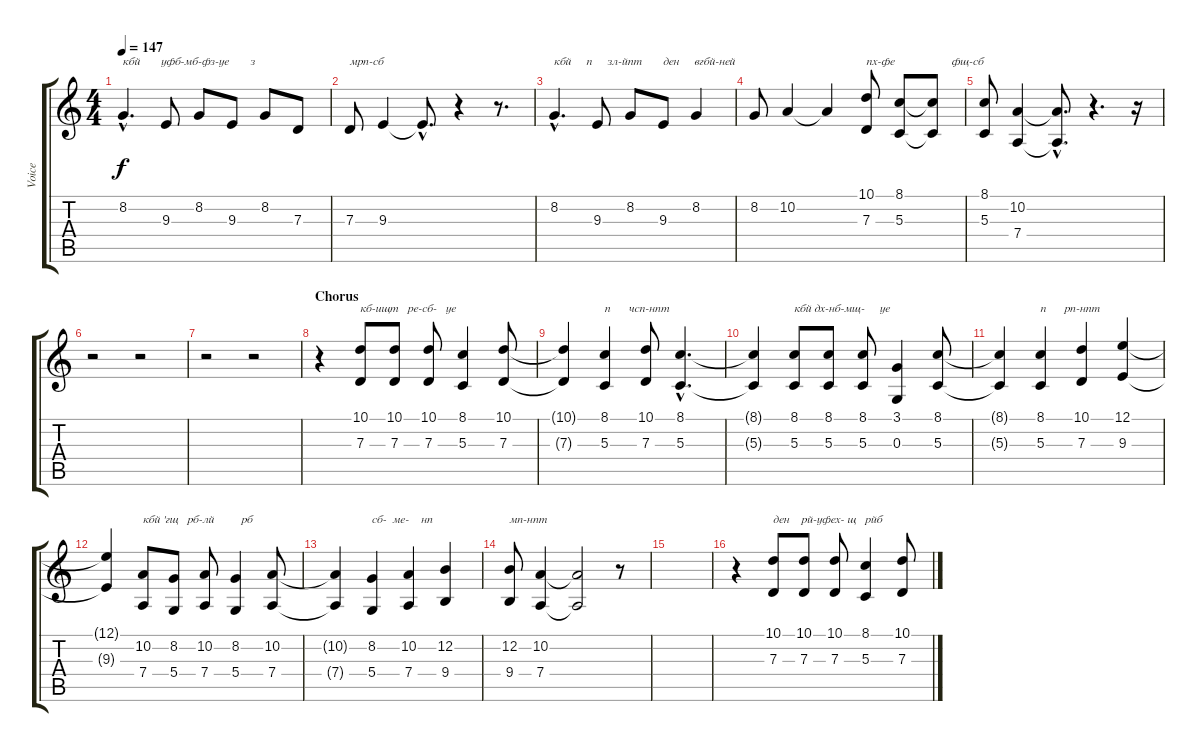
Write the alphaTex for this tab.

\track ("Voice" "Voice") {instrument tuba}
\staff {score tabs}
\tuning (E4 B3 G3 D3 A2 E2) {hide}
\ts (4 4)
\tempo 147
\clef g2
\ks c
8.2{hac}.4{d txt "кбй       уфб-мб-фз-уе       з         " dy f} 9.3.8 8.2.8 9.3.8 8.2.8 7.3.8 |
7.3.8{txt "мрп-сб"} 9.3.4 9.3{hac t}.8{d} r.4 r.8{d} |
8.2{hac}.4{d txt "кбй     п     зл-йпт       ден     вгбй-ней"} 9.3.8 8.2.8 9.3.8 8.2.4 |
8.2.8 10.2.4 10.2{t}.4 (10.1 7.3).8{txt "пх-фе                   фщ-сб"} (8.1 5.3).8 (8.1{t} 5.3{t}).8 |
(8.1 5.3).8 (10.2 7.4).4 (10.2{hac t} 7.4{hac t}).8{d} r.4{d} r.16 |
r.2 r.2 |
r.2 r.2 |
\section ("" "Chorus")
r.4 (10.1 7.3).8{txt "кб-ищт   ре-сб-   уе"} (10.1 7.3).8 (10.1 7.3).8 (8.1 5.3).4 (10.1 7.3).8 |
(10.1{t} 7.3{t}).4 (8.1 5.3).4{txt "п      чсп-нпт"} (10.1 7.3).8 (8.1{hac} 5.3{hac}).4{d} |
(8.1{t} 5.3{t}).4 (8.1 5.3).8{txt "кбй дх-нб-мщ-     уе"} (8.1 5.3).8 (8.1 5.3).8 (3.1 0.3).4 (8.1 5.3).8 |
(8.1{t} 5.3{t}).4 (8.1 5.3).4{txt "п      рп-нпт"} (10.1 7.3).4 (12.1 9.3).4 |
(12.1{t} 9.3{t}).4 (10.2 7.4).8{txt "кбй 'гщ   рб-лй         рб"} (8.2 5.4).8 (10.2 7.4).8 (8.2 5.4).4 (10.2 7.4).8 |
(10.2{t} 7.4{t}).4 (8.2 5.4).4{txt "сб-  ме-    нп"} (10.2 7.4).4 (12.2 9.4).4 |
(12.2 9.4).8{txt "мп-нпт"} (10.2 7.4).4 (10.2{t} 7.4{t}).2 r.8 |
|
r.4 (10.1 7.3).8{txt "ден    рй-уфех- щ   рйб   "} (10.1 7.3).8 (10.1 7.3).8 (8.1 5.3).4 (10.1 7.3).8
